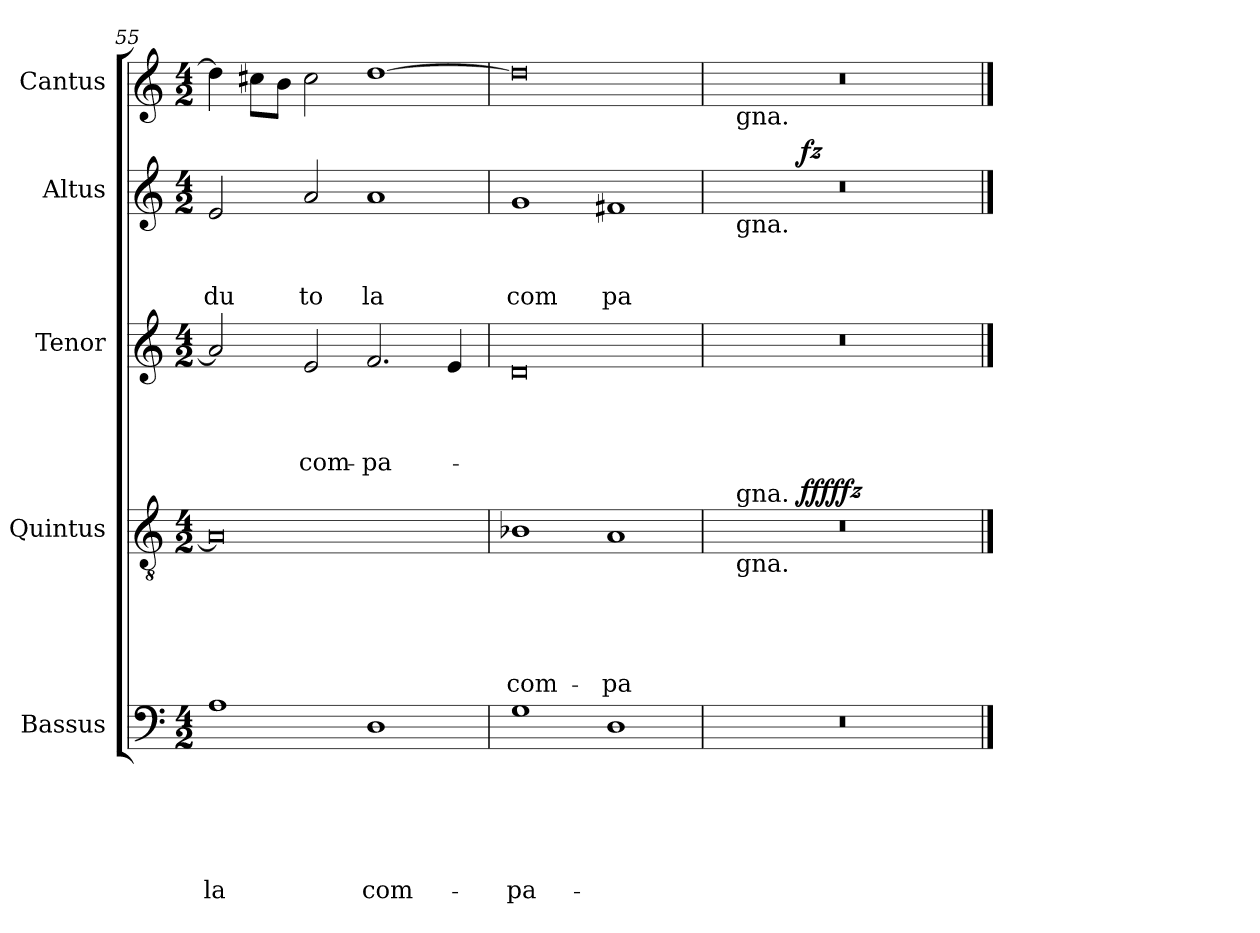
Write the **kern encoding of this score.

**kern	**text	**text	**text	**text	**text	**text	**kern	**text	**text	**text	**text	**text	**dynam	**kern	**text	**text	**text	**text	**kern	**text	**text	**text	**dynam	**kern	**text
*part5	*part5	*part5	*part5	*part5	*part5	*part5	*part4	*part4	*part4	*part4	*part4	*part4	*part4	*part3	*part3	*part3	*part3	*part3	*part2	*part2	*part2	*part2	*part2	*part1	*part1
*staff5	*staff5	*staff5	*staff5	*staff5	*staff5	*staff5	*staff4	*staff4	*staff4	*staff4	*staff4	*staff4	*staff4	*staff3	*staff3	*staff3	*staff3	*staff3	*staff2	*staff2	*staff2	*staff2	*staff2	*staff1	*staff1
*I"Bassus	*	*	*	*	*	*	*I"Quintus	*	*	*	*	*	*	*I"Tenor	*	*	*	*	*I"Altus	*	*	*	*	*I"Cantus	*
*clefF4	*	*	*	*	*	*	*clefGv2	*	*	*	*	*	*	*clefG2	*	*	*	*	*clefG2	*	*	*	*	*clefG2	*
*k[]	*	*	*	*	*	*	*k[]	*	*	*	*	*	*	*k[]	*	*	*	*	*k[]	*	*	*	*	*k[]	*
*C:	*	*	*	*	*	*	*C:	*	*	*	*	*	*	*C:	*	*	*	*	*C:	*	*	*	*	*C:	*
*M4/2	*	*	*	*	*	*	*M4/2	*	*	*	*	*	*	*M4/2	*	*	*	*	*M4/2	*	*	*	*	*M4/2	*
=55	=55	=55	=55	=55	=55	=55	=55	=55	=55	=55	=55	=55	=55	=55	=55	=55	=55	=55	=55	=55	=55	=55	=55	=55	=55
!	!	!	!	!	!	!LO:LY:b	!	!	!	!	!	!	!	!	!	!	!	!	!	!	!	!LO:LY:b	!	!	!
1A	.	.	.	.	.	la	0A]	.	.	.	.	.	.	2a/]	.	.	.	.	2e/	.	.	du	.	4dd\]	.
.	.	.	.	.	.	.	.	.	.	.	.	.	.	.	.	.	.	.	.	.	.	.	.	8cc#\L	.
.	.	.	.	.	.	.	.	.	.	.	.	.	.	.	.	.	.	.	.	.	.	.	.	8b\J	.
!	!	!	!	!	!	!	!	!	!	!	!	!	!	!	!	!	!	!LO:LY:b	!	!	!	!LO:LY:b	!	!	!
.	.	.	.	.	.	.	.	.	.	.	.	.	.	2e/	.	.	.	com-	2a/	.	.	to	.	2cc#\	.
!	!	!	!	!	!	!LO:LY:b	!	!	!	!	!	!	!	!	!	!	!	!LO:LY:b	!	!	!	!LO:LY:b	!	!	!
1D	.	.	.	.	.	com-	.	.	.	.	.	.	.	2.f/	.	.	.	-pa-	1a	.	.	la	.	[>1dd	.
.	.	.	.	.	.	.	.	.	.	.	.	.	.	4e/	.	.	.	.	.	.	.	.	.	.	.
=56	=56	=56	=56	=56	=56	=56	=56	=56	=56	=56	=56	=56	=56	=56	=56	=56	=56	=56	=56	=56	=56	=56	=56	=56	=56
!	!	!	!	!	!	!LO:LY:b	!	!	!	!	!	!LO:LY:b	!	!	!	!	!	!	!	!	!	!LO:LY:b	!	!	!
1G	.	.	.	.	.	-pa-	1B-X	.	.	.	.	com-	.	0d	.	.	.	.	1g	.	.	com	.	0dd]	.
!	!	!	!	!	!	!	!	!	!	!	!	!LO:LY:b	!	!	!	!	!	!	!	!	!	!LO:LY:b	!	!	!
1D	.	.	.	.	.	.	1A	.	.	.	.	-pa-	.	.	.	.	.	.	1f#X	.	.	pa	.	.	.
=57	=57	=57	=57	=57	=57	=57	=57	=57	=57	=57	=57	=57	=57	=57	=57	=57	=57	=57	=57	=57	=57	=57	=57	=57	=57
*	*	*	*	*	*	*	*^	*	*	*	*	*	*	*	*	*	*	*	*^	*	*	*	*	*^	*
*	*	*	*	*	*	*	*	*^	*	*	*	*	*	*	*	*	*	*	*	*	*^	*	*	*	*	*	*	*
0r	.	.	.	.	.	.	0r	4ryy	8ryy	.	.	.	.	.	.	0r	.	.	.	.	0r	4ryy	8ryy	.	.	.	.	0r	8ryy	.
!	!	!	!	!	!	!	!	!	!	!	!	!	!	!	!	!	!	!	!	!	!	!	!	!	!	!	!	!	!LO:TX:b:t=gna.	!
!	!	!	!	!	!	!	!	!	!	!	!	!	!	!	!	!	!	!	!	!	!	!	!LO:TX:b:t=gna.	!	!	!	!	!	!	!
!	!	!	!	!	!	!	!	!	!LO:TX:b:t=gna.	!	!	!	!	!	!	!	!	!	!	!	!	!	!	!	!	!	!	!	!	!
!	!	!	!	!	!	!	!	!	!LO:TX:a:t=gna.	!	!	!	!	!	!	!	!	!	!	!	!	!	!	!	!	!	!	!	!	!
.	.	.	.	.	.	.	.	.	1...ryy	.	.	.	.	.	.	.	.	.	.	.	.	.	1...ryy	.	.	.	.	.	1...ryy	.
.	.	.	.	.	.	.	.	8ryy	.	.	.	.	.	.	.	.	.	.	.	.	.	8ryy	.	.	.	.	.	.	.	.
.	.	.	.	.	.	.	.	32ryy	.	.	.	.	.	.	.	.	.	.	.	.	.	32ryy	.	.	.	.	.	.	.	.
!	!	!	!	!	!	!	!	!	!	!	!	!	!	!	!LO:DY:a	!	!	!	!	!	!	!	!	!	!	!	!	!	!	!
!	!	!	!	!	!	!	!	!	!	!	!	!	!	!	!LO:DY:n=1:b	!	!	!	!	!	!	!	!	!	!	!	!LO:DY:b	!	!	!
.	.	.	.	.	.	.	.	1ryy	.	.	.	.	.	.	ffff fz	.	.	.	.	.	.	1ryy	.	.	.	.	fz	.	.	.
.	.	.	.	.	.	.	.	2ryy	.	.	.	.	.	.	.	.	.	.	.	.	.	2ryy	.	.	.	.	.	.	.	.
.	.	.	.	.	.	.	.	16.ryy	.	.	.	.	.	.	.	.	.	.	.	.	.	16.ryy	.	.	.	.	.	.	.	.
*	*	*	*	*	*	*	*	*	*	*	*	*	*	*	*	*	*	*	*	*	*v	*v	*v	*	*	*	*	*	*	*
*	*	*	*	*	*	*	*v	*v	*v	*	*	*	*	*	*	*	*	*	*	*	*	*	*	*	*	*v	*v	*
==	==	==	==	==	==	==	==	==	==	==	==	==	==	==	==	==	==	==	==	==	==	==	==	==	==
*-	*-	*-	*-	*-	*-	*-	*-	*-	*-	*-	*-	*-	*-	*-	*-	*-	*-	*-	*-	*-	*-	*-	*-	*-	*-
